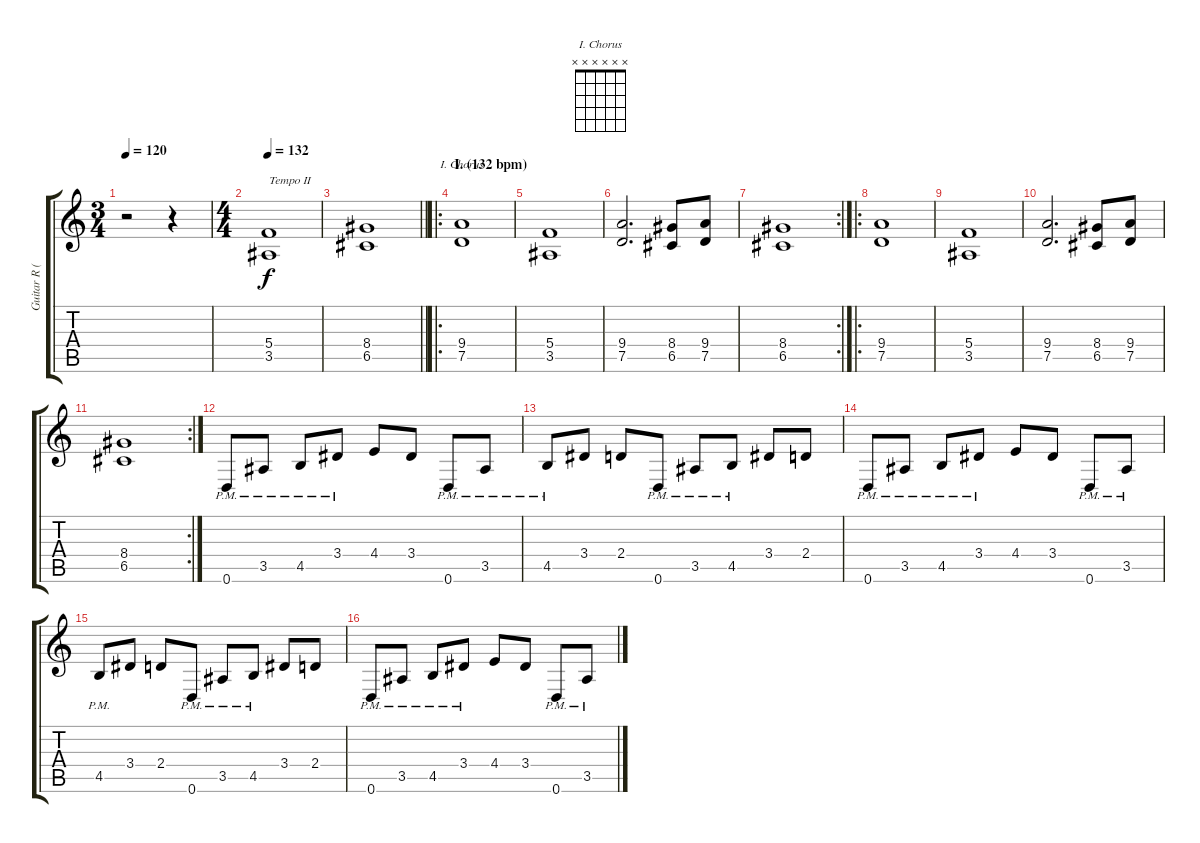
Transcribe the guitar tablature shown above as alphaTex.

\track ("Guitar R (Mameli)" "Guitar R (") {instrument distortionguitar}
\staff {score tabs}
\tuning (D4 A3 F3 C3 G2 D2) {hide}
\chord ("I. Chorus" x x x x x x)
\ts (3 4)
\tempo 120
\clef g2
\ks c
r.2{dy f} r.4 |
\ts (4 4)
\tempo 135
\tempo 132
(5.4 3.5).1{txt "Tempo II"} |
\barLineRight lightlight
(8.4 6.5).1 |
\ro
\section ("" "I. (132 bpm)")
(9.4 7.5).1{ch "I. Chorus"} |
(5.4 3.5).1 |
(9.4 7.5).2{d} (8.4 6.5).8 (9.4 7.5).8 |
\rc 2
(8.4 6.5).1 |
\ro
(9.4 7.5).1 |
(5.4 3.5).1 |
(9.4 7.5).2{d} (8.4 6.5).8 (9.4 7.5).8 |
\rc 2
(8.4 6.5).1 |
0.6{pm}.8 3.5{pm}.8 4.5{pm}.8 3.4{pm}.8 4.4.8 3.4.8 0.6{pm}.8 3.5{pm}.8 |
4.5{pm}.8 3.4.8 2.4.8 0.6{pm}.8 3.5{pm}.8 4.5{pm}.8 3.4.8 2.4.8 |
0.6{pm}.8 3.5{pm}.8 4.5{pm}.8 3.4{pm}.8 4.4.8 3.4.8 0.6{pm}.8 3.5{pm}.8 |
4.5{pm}.8 3.4.8 2.4.8 0.6{pm}.8 3.5{pm}.8 4.5{pm}.8 3.4.8 2.4.8 |
0.6{pm}.8 3.5{pm}.8 4.5{pm}.8 3.4{pm}.8 4.4.8 3.4.8 0.6{pm}.8 3.5{pm}.8
